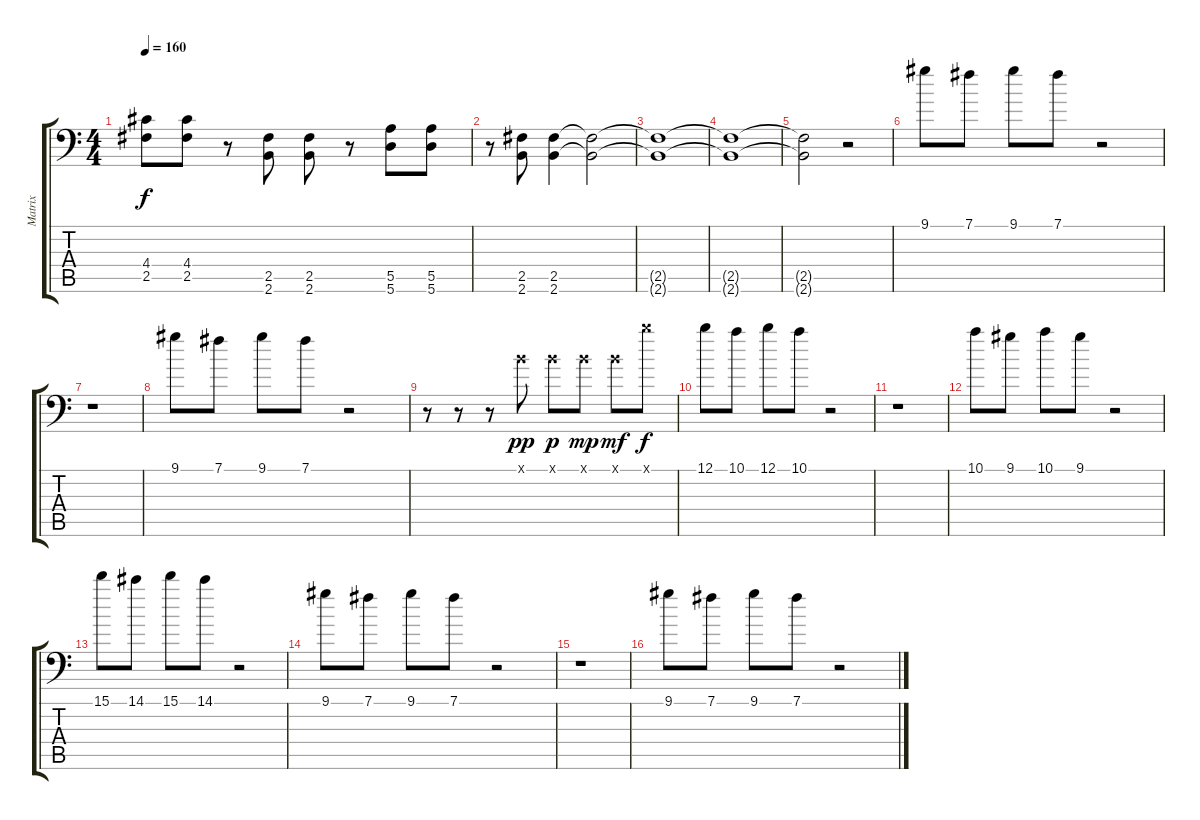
\track ("Matrix" "Matrix") {instrument distortionguitar}
\staff {score tabs}
\tuning (B3 Gb3 D3 A2 E2 A1) {hide}
\ts (4 4)
\tempo 160
\clef f4
\ks c
(4.4 2.5).8{dy f} (4.4 2.5).8 r.8 (2.5 2.6).8 (2.5 2.6).8 r.8 (5.5 5.6).8 (5.5 5.6).8 |
r.8 (2.5 2.6).8 (2.5 2.6).4{volume 0} (2.5{t} 2.6{t}).2 |
(2.5{t} 2.6{t}).1 |
(2.5{t} 2.6{t}).1 |
(2.5{t} 2.6{t}).2 r.2{volume 12} |
9.1.8{volume 12 instrument overdrivenguitar} 7.1.8 9.1.8 7.1.8 r.2 |
r.1 |
9.1.8 7.1.8 9.1.8 7.1.8 r.2 |
r.8 r.8 r.8 0.1{x}.8{dy pp} 0.1{x}.8{dy p} 0.1{x}.8{dy mp} 0.1{x}.8{dy mf} 12.1{x}.8{dy f} |
12.1.8{volume 12 instrument overdrivenguitar} 10.1.8 12.1.8 10.1.8 r.2 |
r.1 |
10.1.8 9.1.8 10.1.8 9.1.8 r.2 |
15.1.8 14.1.8 15.1.8 14.1.8 r.2 |
9.1.8{volume 12 instrument overdrivenguitar} 7.1.8 9.1.8 7.1.8 r.2 |
r.1 |
9.1.8 7.1.8 9.1.8 7.1.8 r.2
